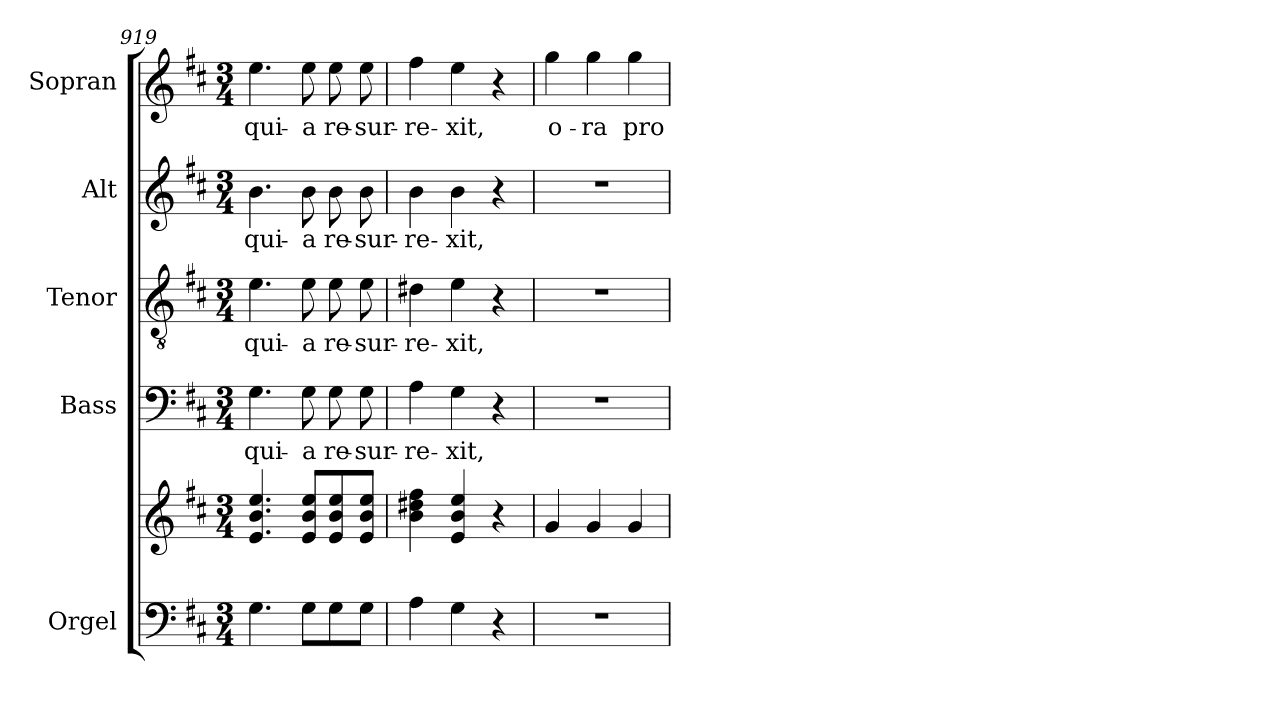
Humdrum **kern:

**kern	**kern	**kern	**text	**kern	**text	**kern	**text	**kern	**text
*part5	*part5	*part4	*part4	*part3	*part3	*part2	*part2	*part1	*part1
*staff6	*staff5	*staff4	*staff4	*staff3	*staff3	*staff2	*staff2	*staff1	*staff1
*I"Orgel	*	*I"Bass	*	*I"Tenor	*	*I"Alt	*	*I"Sopran	*
*I'Org.	*	*I'B.	*	*I'T.	*	*I'A.	*	*I'S.	*
*clefF4	*clefG2	*clefF4	*	*clefGv2	*	*clefG2	*	*clefG2	*
*k[f#c#]	*k[f#c#]	*k[f#c#]	*	*k[f#c#]	*	*k[f#c#]	*	*k[f#c#]	*
*D:	*D:	*D:	*	*D:	*	*D:	*	*D:	*
*M3/4	*M3/4	*M3/4	*	*M3/4	*	*M3/4	*	*M3/4	*
=919	=919	=919	=919	=919	=919	=919	=919	=919	=919
!	!	!	!LO:LY:b	!	!LO:LY:b	!	!LO:LY:b	!	!LO:LY:b
4.G\	4.e/ 4.b/ 4.ee/	4.G\	qui-	4.e\	qui-	4.b\	qui-	4.ee\	qui-
!	!	!	!LO:LY:b	!	!LO:LY:b	!	!LO:LY:b	!	!LO:LY:b
8G\L	8e/ 8b/ 8ee/L	8G\	-a	8e\	-a	8b\	-a	8ee\	-a
!	!	!	!LO:LY:b	!	!LO:LY:b	!	!LO:LY:b	!	!LO:LY:b
8G\	8e/ 8b/ 8ee/	8G\	re-	8e\	re-	8b\	re-	8ee\	re-
!	!	!	!LO:LY:b	!	!LO:LY:b	!	!LO:LY:b	!	!LO:LY:b
8G\J	8e/ 8b/ 8ee/J	8G\	-sur-	8e\	-sur-	8b\	-sur-	8ee\	-sur-
!!LO:PB:g=z
=920	=920	=920	=920	=920	=920	=920	=920	=920	=920
!	!	!	!LO:LY:b	!	!LO:LY:b	!	!LO:LY:b	!	!LO:LY:b
4A\	4b\ 4dd#X\ 4ff#\	4A\	-re-	4d#X\	-re-	4b\	-re-	4ff#\	-re-
!	!	!	!LO:LY:b	!	!LO:LY:b	!	!LO:LY:b	!	!LO:LY:b
4G\	4e/ 4b/ 4ee/	4G\	-xit,	4e\	-xit,	4b\	-xit,	4ee\	-xit,
4r	4r	4r	.	4r	.	4r	.	4r	.
=921	=921	=921	=921	=921	=921	=921	=921	=921	=921
!	!	!	!	!	!	!	!	!	!LO:LY:b
2.r	4g/	2.r	.	2.r	.	2.r	.	4gg\	o-
!	!	!	!	!	!	!	!	!	!LO:LY:b
.	4g/	.	.	.	.	.	.	4gg\	-ra
!	!	!	!	!	!	!	!	!	!LO:LY:b
.	4g/	.	.	.	.	.	.	4gg\	pro
=	=	=	=	=	=	=	=	=	=
*-	*-	*-	*-	*-	*-	*-	*-	*-	*-
